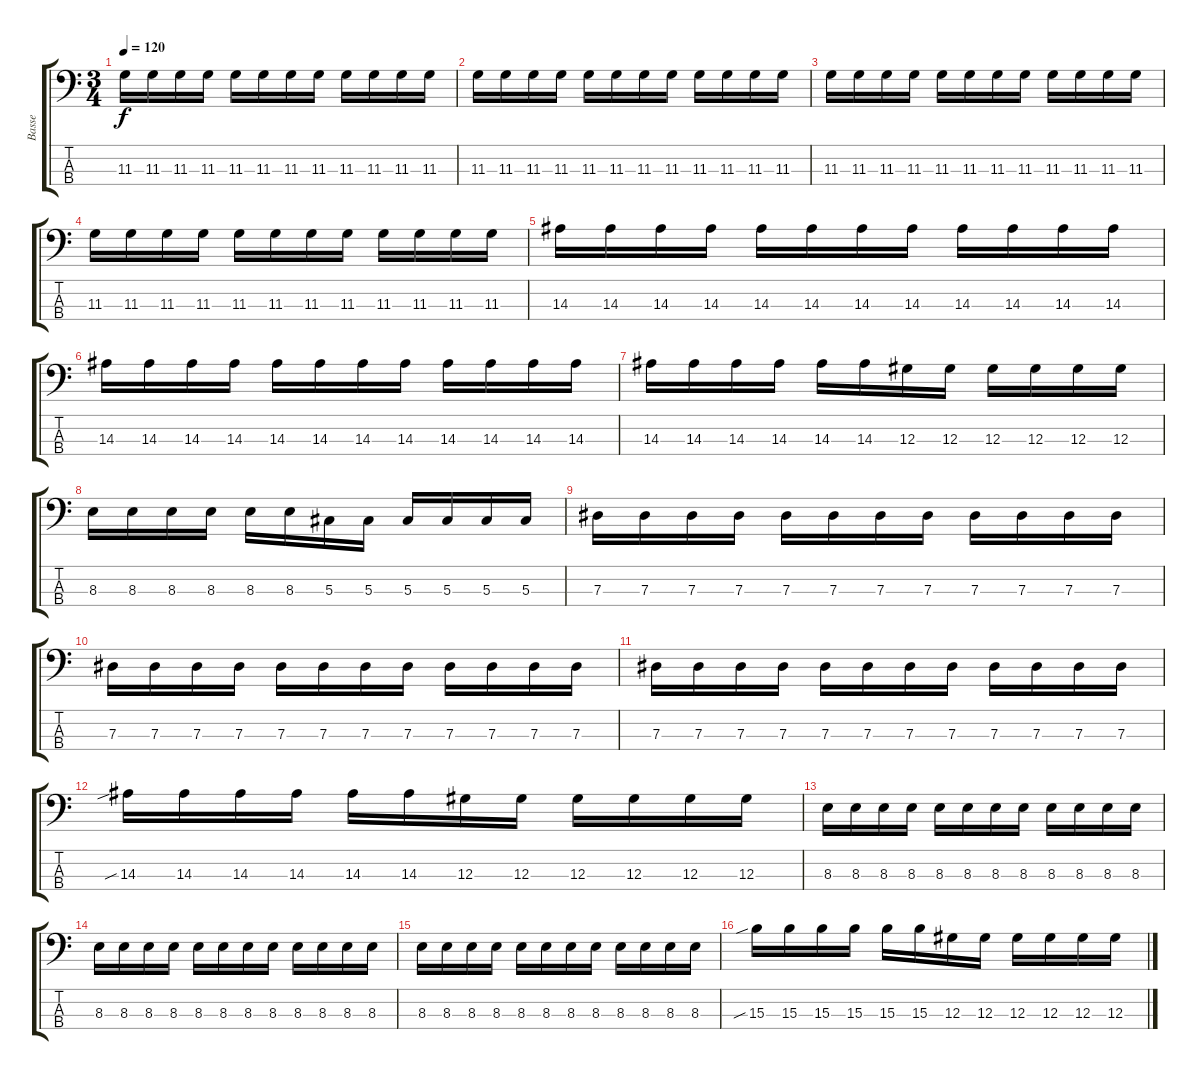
\track ("Basse" "Basse") {instrument electricbassfinger}
\staff {score tabs}
\tuning (Gb2 Db2 Ab1 Db1) {hide}
\ts (3 4)
\tempo 120
\clef f4
\ks c
11.3.16{dy f} 11.3.16 11.3.16 11.3.16 11.3.16 11.3.16 11.3.16 11.3.16 11.3.16 11.3.16 11.3.16 11.3.16 |
11.3.16 11.3.16 11.3.16 11.3.16 11.3.16 11.3.16 11.3.16 11.3.16 11.3.16 11.3.16 11.3.16 11.3.16 |
11.3.16 11.3.16 11.3.16 11.3.16 11.3.16 11.3.16 11.3.16 11.3.16 11.3.16 11.3.16 11.3.16 11.3.16 |
11.3.16 11.3.16 11.3.16 11.3.16 11.3.16 11.3.16 11.3.16 11.3.16 11.3.16 11.3.16 11.3.16 11.3.16 |
14.3.16 14.3.16 14.3.16 14.3.16 14.3.16 14.3.16 14.3.16 14.3.16 14.3.16 14.3.16 14.3.16 14.3.16 |
14.3.16 14.3.16 14.3.16 14.3.16 14.3.16 14.3.16 14.3.16 14.3.16 14.3.16 14.3.16 14.3.16 14.3.16 |
14.3.16 14.3.16 14.3.16 14.3.16 14.3.16 14.3.16 12.3.16 12.3.16 12.3.16 12.3.16 12.3.16 12.3.16 |
8.3.16 8.3.16 8.3.16 8.3.16 8.3.16 8.3.16 5.3.16 5.3.16 5.3.16 5.3.16 5.3.16 5.3.16 |
7.3.16 7.3.16 7.3.16 7.3.16 7.3.16 7.3.16 7.3.16 7.3.16 7.3.16 7.3.16 7.3.16 7.3.16 |
7.3.16 7.3.16 7.3.16 7.3.16 7.3.16 7.3.16 7.3.16 7.3.16 7.3.16 7.3.16 7.3.16 7.3.16 |
7.3.16 7.3.16 7.3.16 7.3.16 7.3.16 7.3.16 7.3.16 7.3.16 7.3.16 7.3.16 7.3.16 7.3.16 |
14.3{sib}.16 14.3.16 14.3.16 14.3.16 14.3.16 14.3.16 12.3.16 12.3.16 12.3.16 12.3.16 12.3.16 12.3.16 |
8.3.16 8.3.16 8.3.16 8.3.16 8.3.16 8.3.16 8.3.16 8.3.16 8.3.16 8.3.16 8.3.16 8.3.16 |
8.3.16 8.3.16 8.3.16 8.3.16 8.3.16 8.3.16 8.3.16 8.3.16 8.3.16 8.3.16 8.3.16 8.3.16 |
8.3.16 8.3.16 8.3.16 8.3.16 8.3.16 8.3.16 8.3.16 8.3.16 8.3.16 8.3.16 8.3.16 8.3.16 |
15.3{sib}.16 15.3.16 15.3.16 15.3.16 15.3.16 15.3.16 12.3.16 12.3.16 12.3.16 12.3.16 12.3.16 12.3.16
